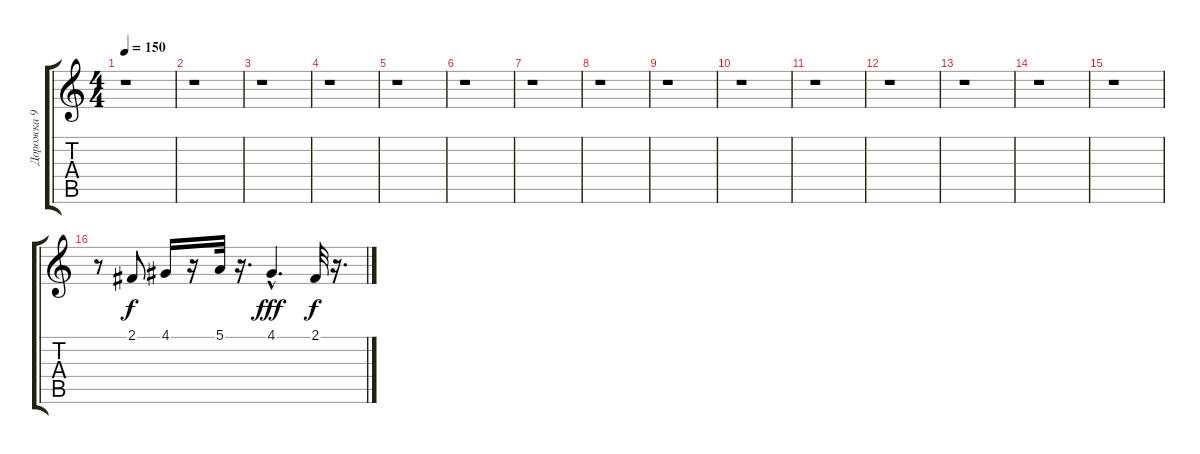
\track ("Дорожка 9" "Дорожка 9") {instrument panflute}
\staff {score tabs}
\tuning (E4 B3 G3 D3 A2 E2) {hide}
\ts (4 4)
\tempo 150
\clef g2
\ks c
r.1{dy f} |
r.1 |
r.1 |
r.1 |
r.1 |
r.1 |
r.1 |
r.1 |
r.1 |
r.1 |
r.1 |
r.1 |
r.1 |
r.1 |
r.1 |
r.8 2.1.8 4.1.16 r.16 5.1.32 r.16{d} 4.1{hac}.4{d dy fff} 2.1.32{dy f} r.16{d}
